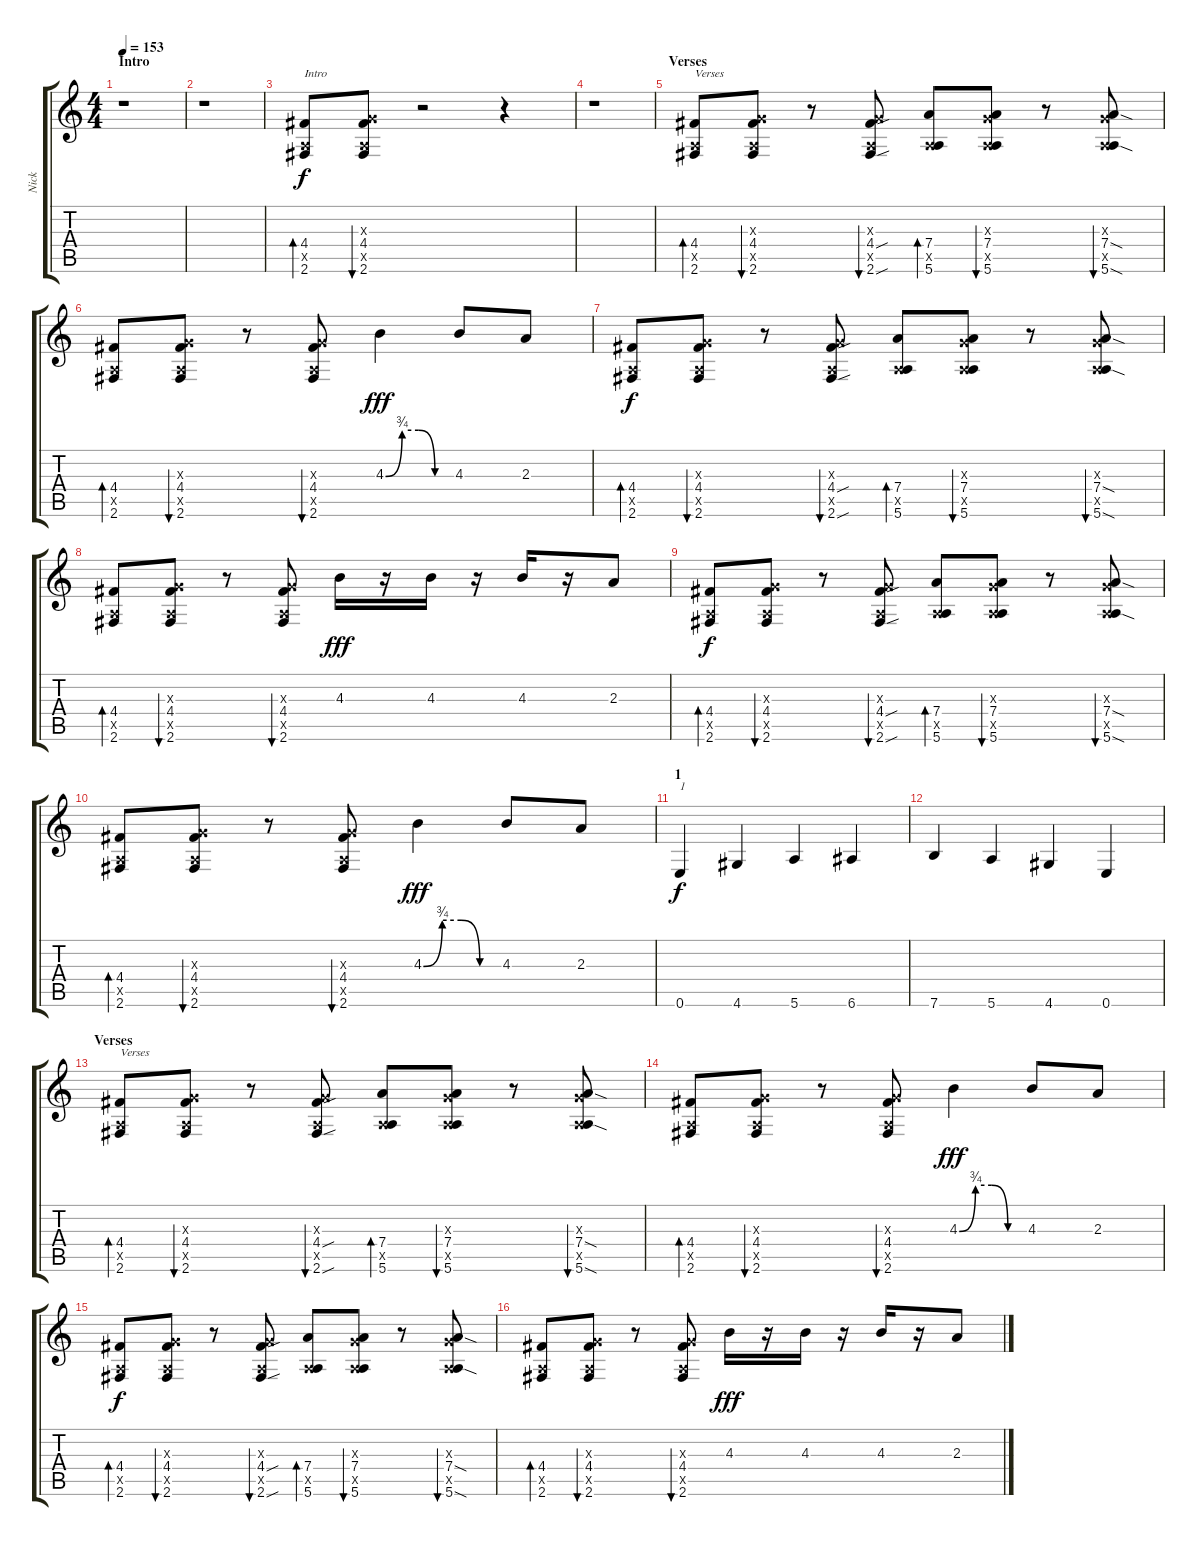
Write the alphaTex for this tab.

\track ("Nick" "Nick") {instrument electricguitarclean}
\staff {score tabs}
\tuning (E4 B3 G3 D3 A2 E2) {hide}
\ts (4 4)
\section ("" "Intro")
\tempo 153
\clef g2
\ks c
r.1{dy f instrument electricguitarclean} |
r.1 |
(4.4 0.5{x} 2.6).8{bd 60 txt "Intro"} (0.3{x} 4.4 0.5{x} 2.6).8{bu 60} r.2 r.4 |
r.1 |
\section ("" "Verses")
(4.4 0.5{x} 2.6).8{bd 60 txt "Verses"} (0.3{x} 4.4 0.5{x} 2.6).8{bu 60} r.8 (0.3{x} 4.4{sou} 0.5{x} 2.6{sou}).8{bu 60} (7.4 0.5{x} 5.6).8{bd 60} (0.3{x} 7.4 0.5{x} 5.6).8{bu 60} r.8 (0.3{x} 7.4{sod} 0.5{x} 5.6{sod}).8{bu 60} |
(4.4 0.5{x} 2.6).8{bd 60} (0.3{x} 4.4 0.5{x} 2.6).8{bu 60} r.8 (0.3{x} 4.4 0.5{x} 2.6).8{bu 60} 4.3{be (custom 0 0 15 3 30 3 45 0 60 0)}.4{dy fff} 4.3.8 2.3.8 |
(4.4 0.5{x} 2.6).8{bd 60 dy f} (0.3{x} 4.4 0.5{x} 2.6).8{bu 60} r.8 (0.3{x} 4.4{sou} 0.5{x} 2.6{sou}).8{bu 60} (7.4 0.5{x} 5.6).8{bd 60} (0.3{x} 7.4 0.5{x} 5.6).8{bu 60} r.8 (0.3{x} 7.4{sod} 0.5{x} 5.6{sod}).8{bu 60} |
(4.4 0.5{x} 2.6).8{bd 60} (0.3{x} 4.4 0.5{x} 2.6).8{bu 60} r.8 (0.3{x} 4.4 0.5{x} 2.6).8{bu 60} 4.3.16{dy fff} r.16 4.3.16 r.16 4.3.16 r.16 2.3.8 |
(4.4 0.5{x} 2.6).8{bd 60 dy f} (0.3{x} 4.4 0.5{x} 2.6).8{bu 60} r.8 (0.3{x} 4.4{sou} 0.5{x} 2.6{sou}).8{bu 60} (7.4 0.5{x} 5.6).8{bd 60} (0.3{x} 7.4 0.5{x} 5.6).8{bu 60} r.8 (0.3{x} 7.4{sod} 0.5{x} 5.6{sod}).8{bu 60} |
(4.4 0.5{x} 2.6).8{bd 60} (0.3{x} 4.4 0.5{x} 2.6).8{bu 60} r.8 (0.3{x} 4.4 0.5{x} 2.6).8{bu 60} 4.3{be (custom 0 0 15 3 30 3 45 0 60 0)}.4{dy fff} 4.3.8 2.3.8 |
\section ("" "1")
0.6.4{txt "1" dy f} 4.6.4 5.6.4 6.6.4 |
7.6.4 5.6.4 4.6.4 0.6.4 |
\section ("" "Verses")
(4.4 0.5{x} 2.6).8{bd 60 txt "Verses"} (0.3{x} 4.4 0.5{x} 2.6).8{bu 60} r.8 (0.3{x} 4.4{sou} 0.5{x} 2.6{sou}).8{bu 60} (7.4 0.5{x} 5.6).8{bd 60} (0.3{x} 7.4 0.5{x} 5.6).8{bu 60} r.8 (0.3{x} 7.4{sod} 0.5{x} 5.6{sod}).8{bu 60} |
(4.4 0.5{x} 2.6).8{bd 60} (0.3{x} 4.4 0.5{x} 2.6).8{bu 60} r.8 (0.3{x} 4.4 0.5{x} 2.6).8{bu 60} 4.3{be (custom 0 0 15 3 30 3 45 0 60 0)}.4{dy fff} 4.3.8 2.3.8 |
(4.4 0.5{x} 2.6).8{bd 60 dy f} (0.3{x} 4.4 0.5{x} 2.6).8{bu 60} r.8 (0.3{x} 4.4{sou} 0.5{x} 2.6{sou}).8{bu 60} (7.4 0.5{x} 5.6).8{bd 60} (0.3{x} 7.4 0.5{x} 5.6).8{bu 60} r.8 (0.3{x} 7.4{sod} 0.5{x} 5.6{sod}).8{bu 60} |
(4.4 0.5{x} 2.6).8{bd 60} (0.3{x} 4.4 0.5{x} 2.6).8{bu 60} r.8 (0.3{x} 4.4 0.5{x} 2.6).8{bu 60} 4.3.16{dy fff} r.16 4.3.16 r.16 4.3.16 r.16 2.3.8
